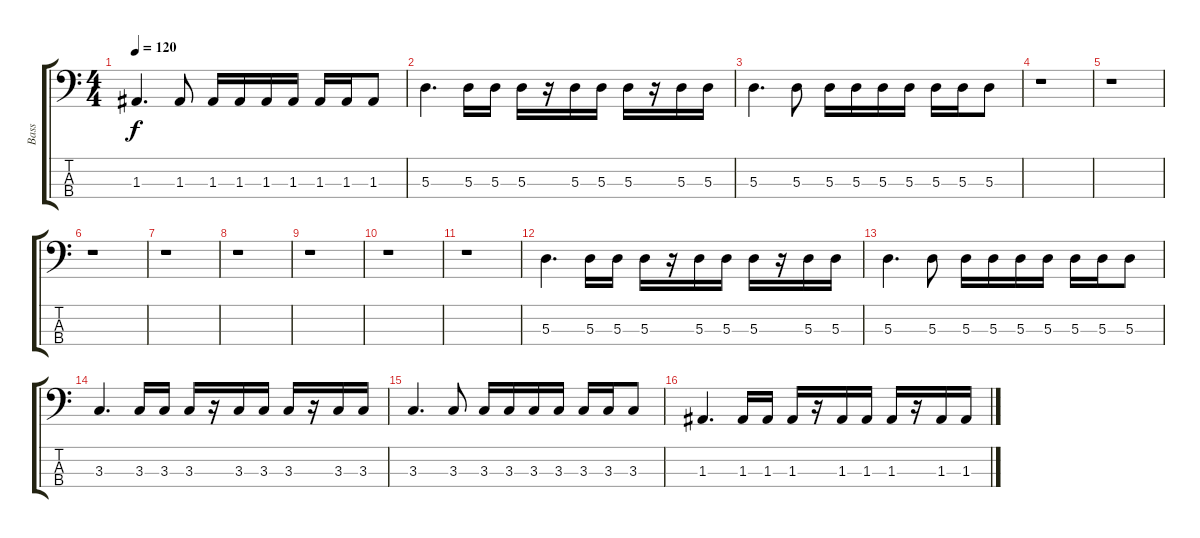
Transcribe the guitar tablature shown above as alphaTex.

\track ("Bass" "Bass") {instrument electricbassfinger}
\staff {score tabs}
\tuning (G2 D2 A1 E1) {hide}
\ts (4 4)
\tempo 120
\clef f4
\ks c
1.3.4{d dy f} 1.3.8 1.3.16 1.3.16 1.3.16 1.3.16 1.3.16 1.3.16 1.3.8 |
5.3.4{d} 5.3.16 5.3.16 5.3.16 r.16 5.3.16 5.3.16 5.3.16 r.16 5.3.16 5.3.16 |
5.3.4{d} 5.3.8 5.3.16 5.3.16 5.3.16 5.3.16 5.3.16 5.3.16 5.3.8 |
r.1 |
r.1 |
r.1 |
r.1 |
r.1 |
r.1 |
r.1 |
r.1 |
5.3.4{d} 5.3.16 5.3.16 5.3.16 r.16 5.3.16 5.3.16 5.3.16 r.16 5.3.16 5.3.16 |
5.3.4{d} 5.3.8 5.3.16 5.3.16 5.3.16 5.3.16 5.3.16 5.3.16 5.3.8 |
3.3.4{d} 3.3.16 3.3.16 3.3.16 r.16 3.3.16 3.3.16 3.3.16 r.16 3.3.16 3.3.16 |
3.3.4{d} 3.3.8 3.3.16 3.3.16 3.3.16 3.3.16 3.3.16 3.3.16 3.3.8 |
1.3.4{d} 1.3.16 1.3.16 1.3.16 r.16 1.3.16 1.3.16 1.3.16 r.16 1.3.16 1.3.16
